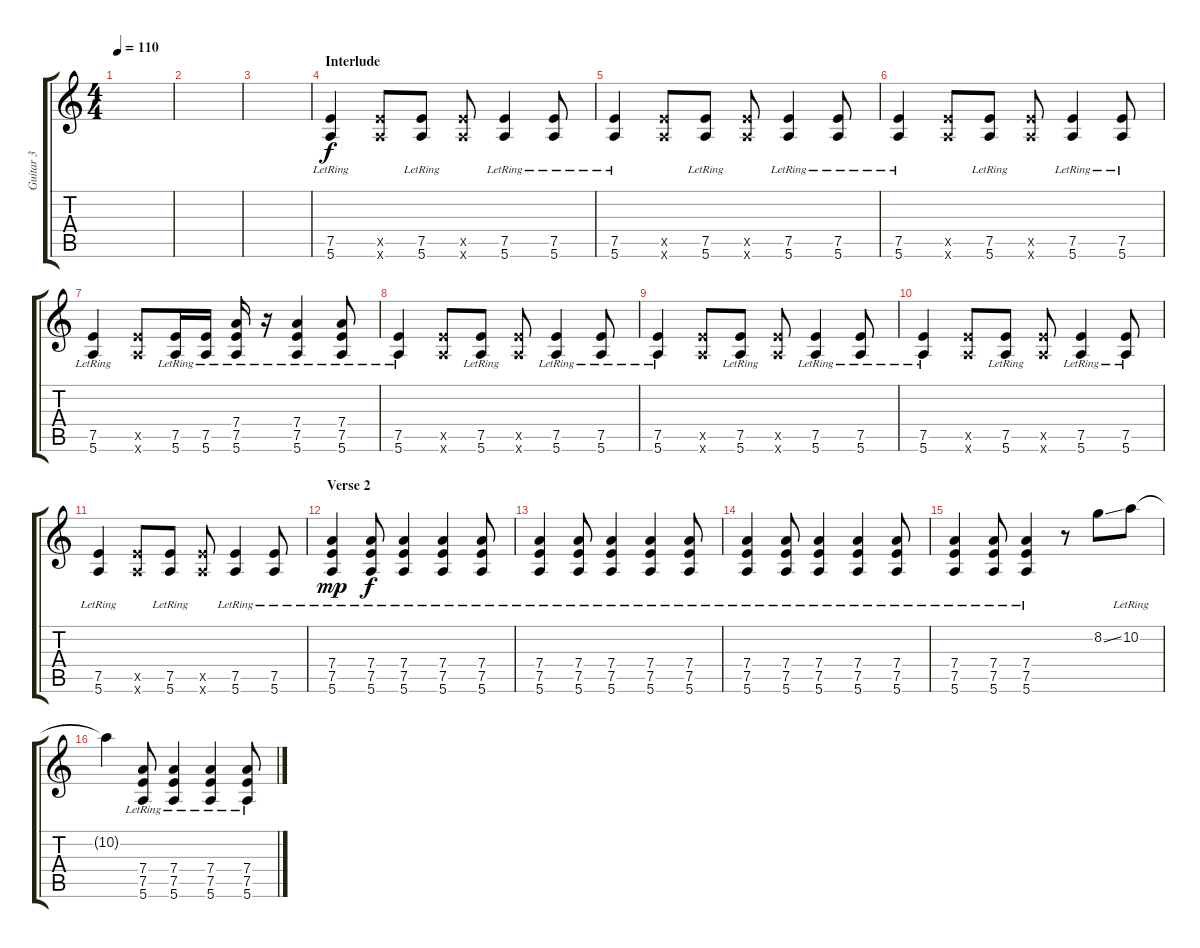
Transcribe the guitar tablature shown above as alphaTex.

\track ("Guitar 3" "Guitar 3") {instrument acousticguitarsteel}
\staff {score tabs}
\tuning (E4 B3 G3 D3 A2 E2) {hide}
\ts (4 4)
\tempo 110
\clef g2
\ks c
|
|
|
\section ("" "Interlude")
(7.5{lr} 5.6{lr}).4 (7.5{x} 5.6{x}).8 (7.5{lr} 5.6{lr}).8 (7.5{x} 5.6{x}).8 (7.5{lr} 5.6{lr}).4 (7.5{lr} 5.6{lr}).8 |
(7.5{lr} 5.6{lr}).4 (7.5{x} 5.6{x}).8 (7.5{lr} 5.6{lr}).8 (7.5{x} 5.6{x}).8 (7.5{lr} 5.6{lr}).4 (7.5{lr} 5.6{lr}).8 |
(7.5{lr} 5.6{lr}).4 (7.5{x} 5.6{x}).8 (7.5{lr} 5.6{lr}).8 (7.5{x} 5.6{x}).8 (7.5{lr} 5.6{lr}).4 (7.5{lr} 5.6{lr}).8 |
(7.5{lr} 5.6{lr}).4 (7.5{x} 5.6{x}).8 (7.5{lr} 5.6{lr}).16 (7.5{lr} 5.6{lr}).16 (7.4{lr} 7.5{lr} 5.6{lr}).16 r.16 (7.4{lr} 7.5{lr} 5.6{lr}).4 (7.4{lr} 7.5{lr} 5.6{lr}).8 |
(7.5{lr} 5.6{lr}).4 (7.5{x} 5.6{x}).8 (7.5{lr} 5.6{lr}).8 (7.5{x} 5.6{x}).8 (7.5{lr} 5.6{lr}).4 (7.5{lr} 5.6{lr}).8 |
(7.5{lr} 5.6{lr}).4 (7.5{x} 5.6{x}).8 (7.5{lr} 5.6{lr}).8 (7.5{x} 5.6{x}).8 (7.5{lr} 5.6{lr}).4 (7.5{lr} 5.6{lr}).8 |
(7.5{lr} 5.6{lr}).4 (7.5{x} 5.6{x}).8 (7.5{lr} 5.6{lr}).8 (7.5{x} 5.6{x}).8 (7.5{lr} 5.6{lr}).4 (7.5{lr} 5.6{lr}).8 |
(7.5{lr} 5.6{lr}).4 (7.5{x} 5.6{x}).8 (7.5{lr} 5.6{lr}).8 (7.5{x} 5.6{x}).8 (7.5{lr} 5.6{lr}).4 (7.5{lr} 5.6{lr}).8 |
\section ("" "Verse 2")
(7.4{lr} 7.5{lr} 5.6{lr}).4{dy mp} (7.4{lr} 7.5{lr} 5.6{lr}).8{dy f} (7.4{lr} 7.5{lr} 5.6{lr}).4 (7.4{lr} 7.5{lr} 5.6{lr}).4 (7.4{lr} 7.5{lr} 5.6{lr}).8 |
(7.4{lr} 7.5{lr} 5.6{lr}).4 (7.4{lr} 7.5{lr} 5.6{lr}).8 (7.4{lr} 7.5{lr} 5.6{lr}).4 (7.4{lr} 7.5{lr} 5.6{lr}).4 (7.4{lr} 7.5{lr} 5.6{lr}).8 |
(7.4{lr} 7.5{lr} 5.6{lr}).4 (7.4{lr} 7.5{lr} 5.6{lr}).8 (7.4{lr} 7.5{lr} 5.6{lr}).4 (7.4{lr} 7.5{lr} 5.6{lr}).4 (7.4{lr} 7.5{lr} 5.6{lr}).8 |
(7.4{lr} 7.5{lr} 5.6{lr}).4 (7.4{lr} 7.5{lr} 5.6{lr}).8 (7.4{lr} 7.5{lr} 5.6{lr}).4 r.8 8.2{ss}.8{volume 14 instrument acousticguitarsteel} 10.2{lr}.8 |
10.2{t}.4 (7.4{lr} 7.5{lr} 5.6{lr}).8{volume 6} (7.4{lr} 7.5{lr} 5.6{lr}).4 (7.4{lr} 7.5{lr} 5.6{lr}).4 (7.4{lr} 7.5{lr} 5.6{lr}).8
